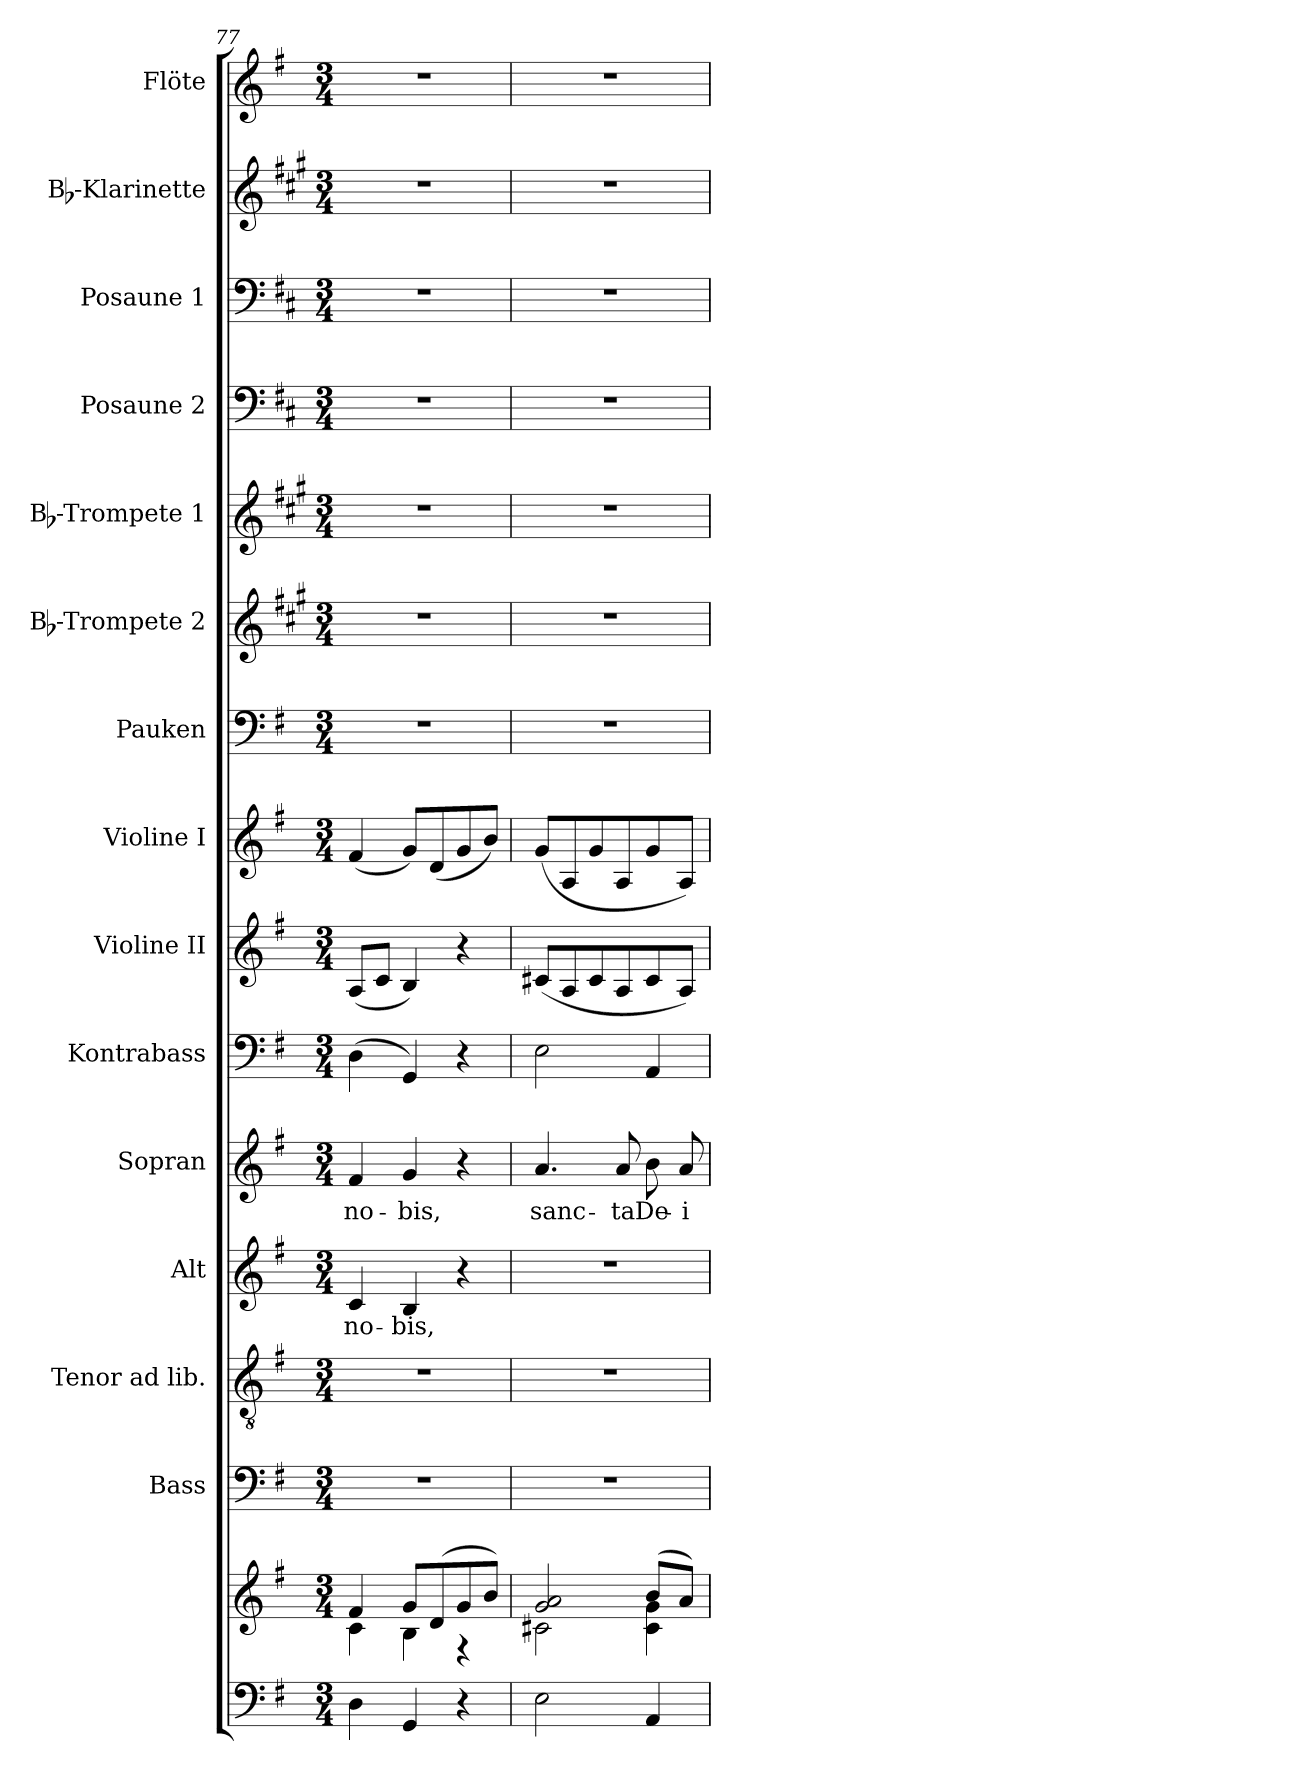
**kern	**kern	**kern	**kern	**kern	**text	**kern	**text	**kern	**kern	**kern	**kern	**kern	**kern	**kern	**kern	**kern	**kern
*part15	*part15	*part14	*part13	*part12	*part12	*part11	*part11	*part10	*part9	*part8	*part7	*part6	*part5	*part4	*part3	*part2	*part1
*staff16	*staff15	*staff14	*staff13	*staff12	*staff12	*staff11	*staff11	*staff10	*staff9	*staff8	*staff7	*staff6	*staff5	*staff4	*staff3	*staff2	*staff1
*	*	*I"Bass	*I"Tenor ad lib.	*I"Alt	*	*I"Sopran	*	*I"Kontrabass	*I"Violine II	*I"Violine I	*I"Pauken	*I"Bb-Trompete 2	*I"Bb-Trompete 1	*I"Posaune 2	*I"Posaune 1	*I"Bb-Klarinette	*I"Flöte
*	*	*I'B.	*I'T.	*I'A.	*	*I'S.	*	*I'Kb.	*I'Vl. II	*I'Vl. I	*I'Pk.	*I'Bb Trp. 2	*I'Bb Trp. 1	*I'Pos. 2	*I'Pos. 1	*I'Bb Kl.	*I'Fl.
*clefF4	*clefG2	*clefF4	*clefGv2	*clefG2	*	*clefG2	*	*clefF4	*clefG2	*clefG2	*clefF4	*clefG2	*clefG2	*clefF4	*clefF4	*clefG2	*clefG2
*	*	*	*	*	*	*	*	*ITrd7c12	*	*	*	*ITrd1c2	*ITrd1c2	*ITrd4c7	*ITrd4c7	*ITrd1c2	*
*k[f#]	*k[f#]	*k[f#]	*k[f#]	*k[f#]	*	*k[f#]	*	*k[f#]	*k[f#]	*k[f#]	*k[f#]	*k[f#]	*k[f#]	*k[f#]	*k[f#]	*k[f#]	*k[f#]
*G:	*G:	*G:	*G:	*G:	*	*G:	*	*G:	*G:	*G:	*G:	*G:	*G:	*G:	*G:	*G:	*G:
*M3/4	*M3/4	*M3/4	*M3/4	*M3/4	*	*M3/4	*	*M3/4	*M3/4	*M3/4	*M3/4	*M3/4	*M3/4	*M3/4	*M3/4	*M3/4	*M3/4
=77	=77	=77	=77	=77	=77	=77	=77	=77	=77	=77	=77	=77	=77	=77	=77	=77	=77
*	*^	*	*	*	*	*	*	*	*	*	*	*	*	*	*	*	*
!	!	!	!	!	!	!LO:LY:b	!	!LO:LY:b	!	!	!	!	!	!	!	!	!	!
4D\	4f#/	4c\	2.r	2.r	4c/	no-	4f#/	no-	(>4DD\	(<8A/L	(<4f#/	2.r	2.r	2.r	2.r	2.r	2.r	2.r
.	.	.	.	.	.	.	.	.	.	8c/J	.	.	.	.	.	.	.	.
!	!	!	!	!	!	!LO:LY:b	!	!LO:LY:b	!	!	!	!	!	!	!	!	!	!
4GG/	8g/L	4B\	.	.	4B/	-bis,	4g/	-bis,	4GGG/)	4B/)	8g/L)	.	.	.	.	.	.	.
.	(<8d/	.	.	.	.	.	.	.	.	.	(<8d/	.	.	.	.	.	.	.
4r	8g/	4rF	.	.	4r	.	4r	.	4r	4r	8g/	.	.	.	.	.	.	.
.	8b/J)	.	.	.	.	.	.	.	.	.	8b/J)	.	.	.	.	.	.	.
=78	=78	=78	=78	=78	=78	=78	=78	=78	=78	=78	=78	=78	=78	=78	=78	=78	=78	=78
!	!	!	!	!	!	!	!	!LO:LY:b	!	!	!	!	!	!	!	!	!	!
2E\	2g/ 2a/	2c#X\	2.r	2.r	2.r	.	4.a/	sanc-	2EE\	(<8c#X/L	(<8g/L	2.r	2.r	2.r	2.r	2.r	2.r	2.r
.	.	.	.	.	.	.	.	.	.	8A/	8A/	.	.	.	.	.	.	.
.	.	.	.	.	.	.	.	.	.	8c#/	8g/	.	.	.	.	.	.	.
!	!	!	!	!	!	!	!	!LO:LY:b	!	!	!	!	!	!	!	!	!	!
.	.	.	.	.	.	.	8a/	-ta	.	8A/	8A/	.	.	.	.	.	.	.
!	!	!	!	!	!	!	!	!LO:LY:b	!	!	!	!	!	!	!	!	!	!
4AA/	(>8b/L	4c#\ 4g\	.	.	.	.	8b\	De-	4AAA/	8c#/	8g/	.	.	.	.	.	.	.
!	!	!	!	!	!	!	!	!LO:LY:b	!	!	!	!	!	!	!	!	!	!
.	8a/J)	.	.	.	.	.	8a/	-i	.	8A/J)	8A/J)	.	.	.	.	.	.	.
*	*v	*v	*	*	*	*	*	*	*	*	*	*	*	*	*	*	*	*
=	=	=	=	=	=	=	=	=	=	=	=	=	=	=	=	=	=
*-	*-	*-	*-	*-	*-	*-	*-	*-	*-	*-	*-	*-	*-	*-	*-	*-	*-
